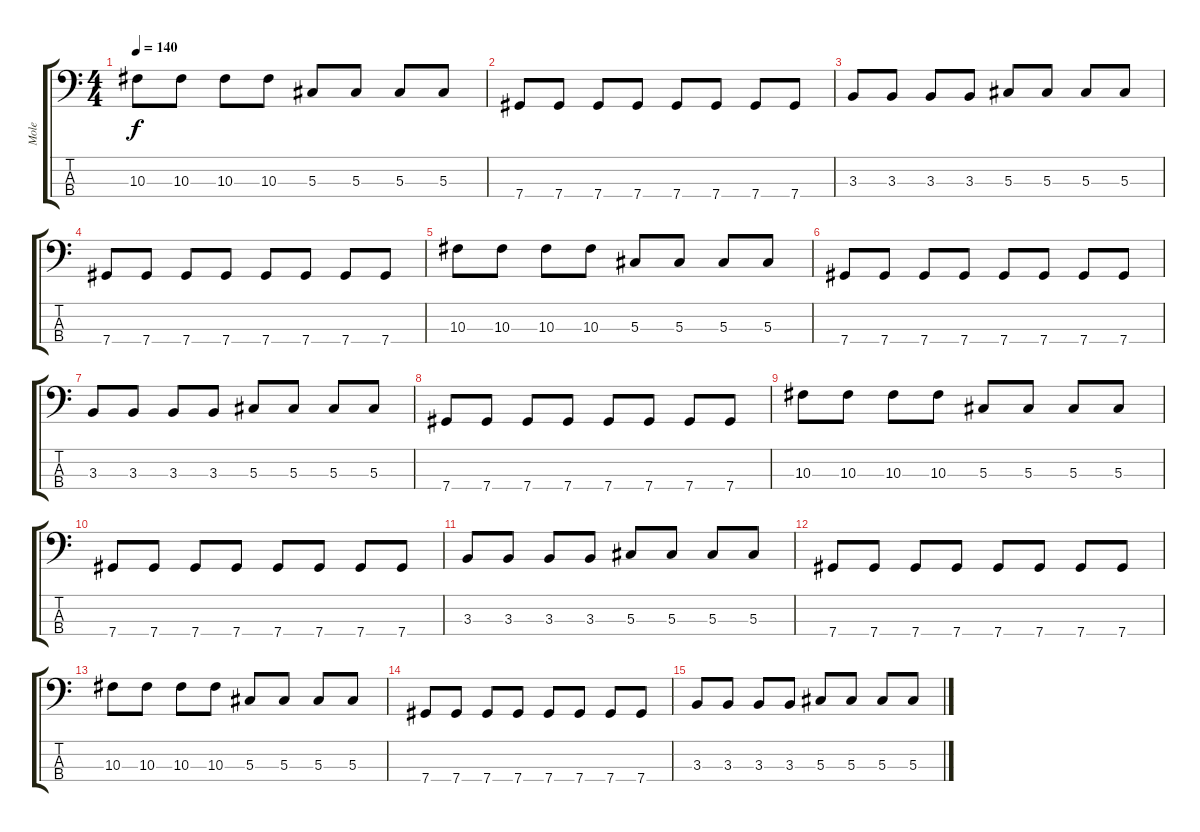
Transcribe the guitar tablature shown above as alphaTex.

\track ("Mole" "Mole") {instrument electricbasspick}
\staff {score tabs}
\tuning (Gb2 Db2 Ab1 Db1) {hide}
\ts (4 4)
\tempo 140
\clef f4
\ks c
10.3.8{dy f} 10.3.8 10.3.8 10.3.8 5.3.8 5.3.8 5.3.8 5.3.8 |
7.4.8 7.4.8 7.4.8 7.4.8 7.4.8 7.4.8 7.4.8 7.4.8 |
3.3.8 3.3.8 3.3.8 3.3.8 5.3.8 5.3.8 5.3.8 5.3.8 |
7.4.8 7.4.8 7.4.8 7.4.8 7.4.8 7.4.8 7.4.8 7.4.8 |
10.3.8 10.3.8 10.3.8 10.3.8 5.3.8 5.3.8 5.3.8 5.3.8 |
7.4.8 7.4.8 7.4.8 7.4.8 7.4.8 7.4.8 7.4.8 7.4.8 |
3.3.8 3.3.8 3.3.8 3.3.8 5.3.8 5.3.8 5.3.8 5.3.8 |
7.4.8 7.4.8 7.4.8 7.4.8 7.4.8 7.4.8 7.4.8 7.4.8 |
10.3.8 10.3.8 10.3.8 10.3.8 5.3.8 5.3.8 5.3.8 5.3.8 |
7.4.8 7.4.8 7.4.8 7.4.8 7.4.8 7.4.8 7.4.8 7.4.8 |
3.3.8 3.3.8 3.3.8 3.3.8 5.3.8 5.3.8 5.3.8 5.3.8 |
7.4.8 7.4.8 7.4.8 7.4.8 7.4.8 7.4.8 7.4.8 7.4.8 |
10.3.8 10.3.8 10.3.8 10.3.8 5.3.8 5.3.8 5.3.8 5.3.8 |
7.4.8 7.4.8 7.4.8 7.4.8 7.4.8 7.4.8 7.4.8 7.4.8 |
3.3.8 3.3.8 3.3.8 3.3.8 5.3.8 5.3.8 5.3.8 5.3.8
